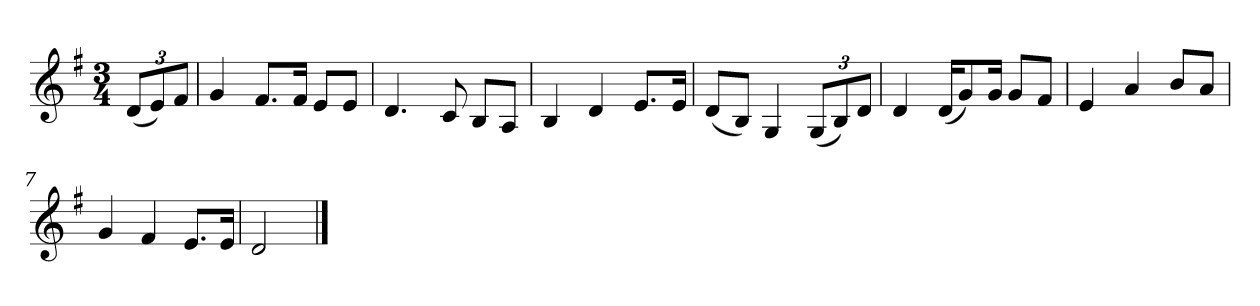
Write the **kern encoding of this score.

**kern
*part1
*staff1
*k[f#]
*M3/4
*MM120
=
(12dL
12e)
12f#J
=1
4g
8.f#L
16f#Jk
8eL
8eJ
=2
4.d
8c
8BL
8AJ
=3
4B
4d
8.eL
16eJk
=4
(8dL
8BJ)
4G
(12GL
12B)
12dJ
=5
4d
(16dKL
8g)
16gJk
8gL
8f#J
=6
4e
4a
8bL
8aJ
=7
4g
4f#
8.eL
16eJk
=8
2d
==
*-
